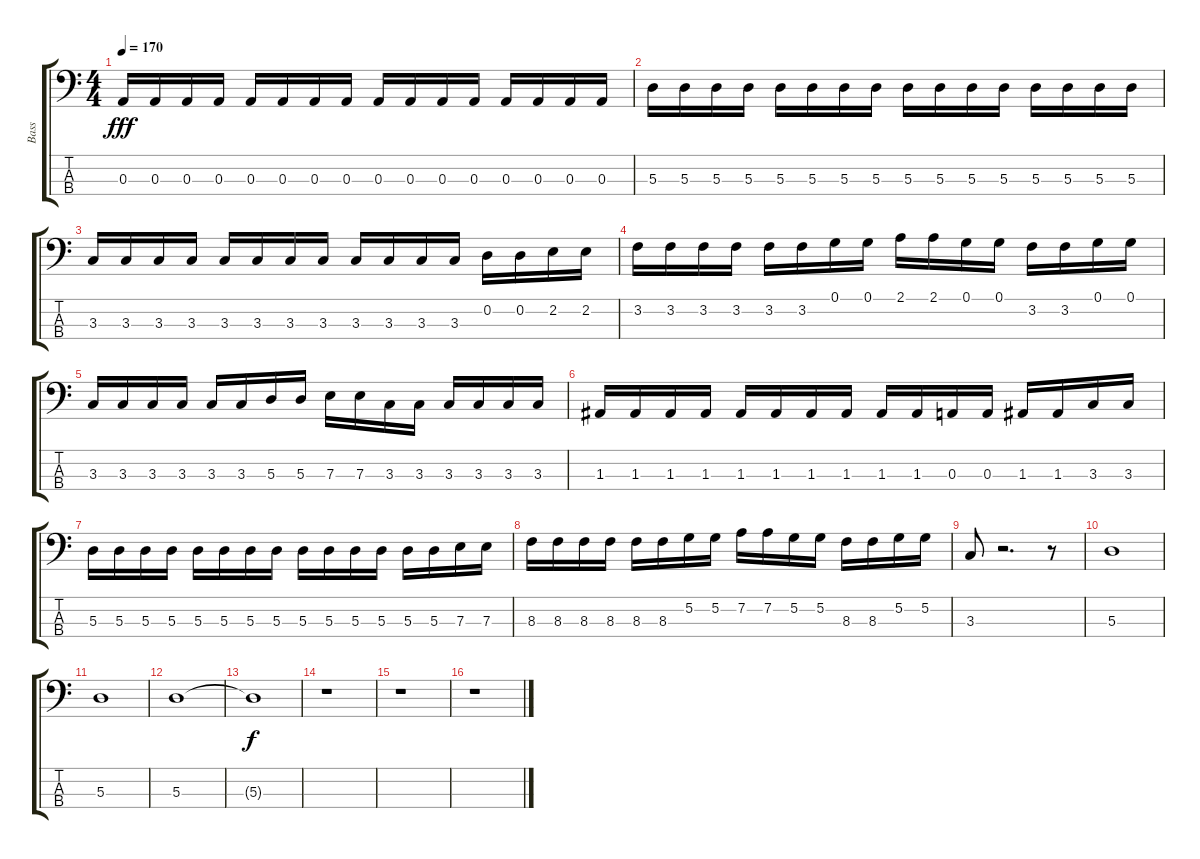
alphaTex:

\track ("Bass" "Bass") {instrument electricbasspick}
\staff {score tabs}
\tuning (G2 D2 A1 E1) {hide}
\ts (4 4)
\tempo 170
\clef f4
\ks c
0.3.16{dy fff} 0.3.16 0.3.16 0.3.16 0.3.16 0.3.16 0.3.16 0.3.16 0.3.16 0.3.16 0.3.16 0.3.16 0.3.16 0.3.16 0.3.16 0.3.16 |
5.3.16 5.3.16 5.3.16 5.3.16 5.3.16 5.3.16 5.3.16 5.3.16 5.3.16 5.3.16 5.3.16 5.3.16 5.3.16 5.3.16 5.3.16 5.3.16 |
3.3.16 3.3.16 3.3.16 3.3.16 3.3.16 3.3.16 3.3.16 3.3.16 3.3.16 3.3.16 3.3.16 3.3.16 0.2.16 0.2.16 2.2.16 2.2.16 |
3.2.16 3.2.16 3.2.16 3.2.16 3.2.16 3.2.16 0.1.16 0.1.16 2.1.16 2.1.16 0.1.16 0.1.16 3.2.16 3.2.16 0.1.16 0.1.16 |
3.3.16 3.3.16 3.3.16 3.3.16 3.3.16 3.3.16 5.3.16 5.3.16 7.3.16 7.3.16 3.3.16 3.3.16 3.3.16 3.3.16 3.3.16 3.3.16 |
1.3.16 1.3.16 1.3.16 1.3.16 1.3.16 1.3.16 1.3.16 1.3.16 1.3.16 1.3.16 0.3.16 0.3.16 1.3.16 1.3.16 3.3.16 3.3.16 |
5.3.16 5.3.16 5.3.16 5.3.16 5.3.16 5.3.16 5.3.16 5.3.16 5.3.16 5.3.16 5.3.16 5.3.16 5.3.16 5.3.16 7.3.16 7.3.16 |
8.3.16 8.3.16 8.3.16 8.3.16 8.3.16 8.3.16 5.2.16 5.2.16 7.2.16 7.2.16 5.2.16 5.2.16 8.3.16 8.3.16 5.2.16 5.2.16 |
3.3.8 r.2{d} r.8 |
5.3.1 |
5.3.1 |
5.3.1 |
5.3{t}.1{dy f} |
r.1 |
r.1 |
r.1
